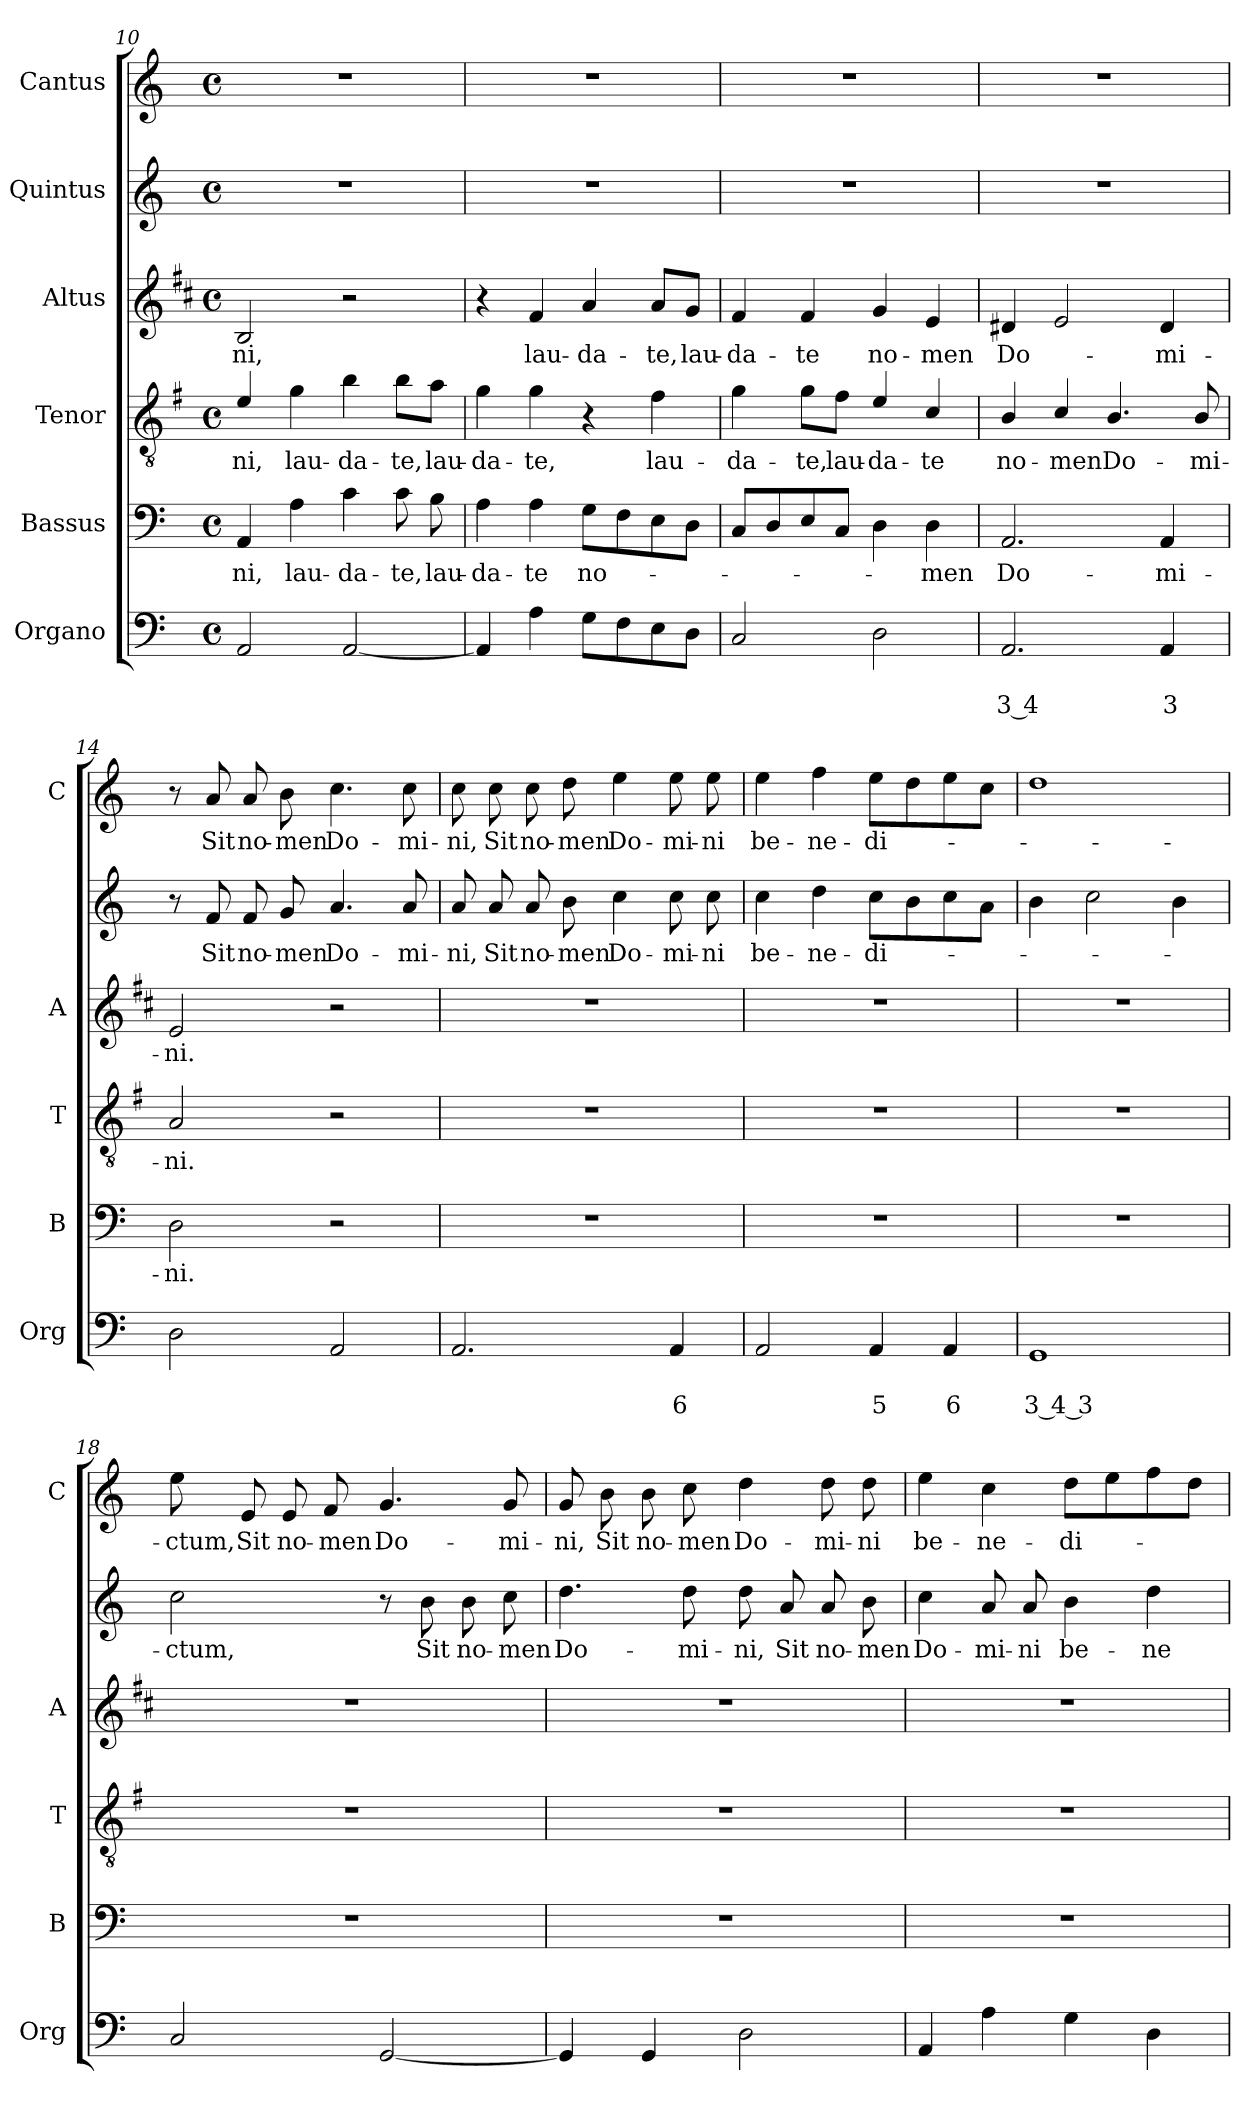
**kern	**text	**text	**kern	**text	**kern	**text	**kern	**text	**kern	**text	**kern	**text
*part6	*part6	*part6	*part5	*part5	*part4	*part4	*part3	*part3	*part2	*part2	*part1	*part1
*staff6	*staff6	*staff6	*staff5	*staff5	*staff4	*staff4	*staff3	*staff3	*staff2	*staff2	*staff1	*staff1
*I"Organo	*	*	*I"Bassus	*	*I"Tenor	*	*I"Altus	*	*I"Quintus	*	*I"Cantus	*
*I'Org	*	*	*I'B	*	*I'T	*	*I'A	*	*	*	*I'C	*
*clefF4	*	*	*clefF4	*	*clefGv2	*	*clefG2	*	*clefG2	*	*clefG2	*
*	*	*	*	*	*ITrd4c7	*	*ITrd1c2	*	*	*	*	*
*k[]	*	*	*k[]	*	*k[]	*	*k[]	*	*k[]	*	*k[]	*
*C:	*	*	*C:	*	*C:	*	*C:	*	*C:	*	*C:	*
*M4/4	*	*	*M4/4	*	*M4/4	*	*M4/4	*	*M4/4	*	*M4/4	*
*met(c)	*	*	*met(c)	*	*met(c)	*	*met(c)	*	*met(c)	*	*met(c)	*
=10	=10	=10	=10	=10	=10	=10	=10	=10	=10	=10	=10	=10
!	!	!	!	!LO:LY:b	!	!LO:LY:b	!	!LO:LY:b	!	!	!	!
2AA/	.	.	4AA/	-ni,	4A/	-ni,	2A/	-ni,	1r	.	1r	.
!	!	!	!	!LO:LY:b	!	!LO:LY:b	!	!	!	!	!	!
.	.	.	4A\	lau-	4c\	lau-	.	.	.	.	.	.
!	!	!	!	!LO:LY:b	!	!LO:LY:b	!	!	!	!	!	!
[2AA/	.	.	4c\	-da-	4e\	-da-	2r	.	.	.	.	.
!	!	!	!	!LO:LY:b	!	!LO:LY:b	!	!	!	!	!	!
.	.	.	8c\	-te,	8e\L	-te,	.	.	.	.	.	.
!	!	!	!	!LO:LY:b	!	!LO:LY:b	!	!	!	!	!	!
.	.	.	8B\	lau-	8d\J	lau-	.	.	.	.	.	.
=11	=11	=11	=11	=11	=11	=11	=11	=11	=11	=11	=11	=11
!	!	!	!	!LO:LY:b	!	!LO:LY:b	!	!	!	!	!	!
4AA/]	.	.	4A\	-da-	4c\	-da-	4r	.	1r	.	1r	.
!	!	!	!	!LO:LY:b	!	!LO:LY:b	!	!LO:LY:b	!	!	!	!
4A\	.	.	4A\	-te	4c\	-te,	4e/	lau-	.	.	.	.
!	!	!	!	!LO:LY:b	!	!	!	!LO:LY:b	!	!	!	!
8G\L	.	.	8G\L	no-	4r	.	4g/	-da-	.	.	.	.
8F\	.	.	8F\	.	.	.	.	.	.	.	.	.
!	!	!	!	!	!	!LO:LY:b	!	!LO:LY:b	!	!	!	!
8E\	.	.	8E\	.	4B\	lau-	8g/L	-te,	.	.	.	.
!	!	!	!	!	!	!	!	!LO:LY:b	!	!	!	!
8D\J	.	.	8D\J	.	.	.	8f/J	lau-	.	.	.	.
!!LO:PB:g=z
=12	=12	=12	=12	=12	=12	=12	=12	=12	=12	=12	=12	=12
!	!	!	!	!	!	!LO:LY:b	!	!LO:LY:b	!	!	!	!
2C/	.	.	8C/L	.	4c\	-da-	4e/	-da-	1r	.	1r	.
.	.	.	8D/	.	.	.	.	.	.	.	.	.
!	!	!	!	!	!	!LO:LY:b	!	!LO:LY:b	!	!	!	!
.	.	.	8E/	.	8c\L	-te,	4e/	-te	.	.	.	.
!	!	!	!	!	!	!LO:LY:b	!	!	!	!	!	!
.	.	.	8C/J	.	8B\J	lau-	.	.	.	.	.	.
!	!	!	!	!	!	!LO:LY:b	!	!LO:LY:b	!	!	!	!
2D\	.	.	4D\	.	4A/	-da-	4f/	no-	.	.	.	.
!	!	!	!	!LO:LY:b	!	!LO:LY:b	!	!LO:LY:b	!	!	!	!
.	.	.	4D\	-men	4F/	-te	4d/	-men	.	.	.	.
=13	=13	=13	=13	=13	=13	=13	=13	=13	=13	=13	=13	=13
!	!	!LO:LY:b	!	!LO:LY:b	!	!LO:LY:b	!	!LO:LY:b	!	!	!	!
2.AA/	.	3 4	2.AA/	Do-	4E/	no-	4c#X/	Do-	1r	.	1r	.
!	!	!	!	!	!	!LO:LY:b	!	!	!	!	!	!
.	.	.	.	.	4F/	-men	2d/	.	.	.	.	.
!	!	!	!	!	!	!LO:LY:b	!	!	!	!	!	!
.	.	.	.	.	4.E/	Do-	.	.	.	.	.	.
!	!	!LO:LY:b	!	!LO:LY:b	!	!	!	!LO:LY:b	!	!	!	!
4AA/	.	3	4AA/	-mi-	.	.	4c#/	-mi-	.	.	.	.
!	!	!	!	!	!	!LO:LY:b	!	!	!	!	!	!
.	.	.	.	.	8E/	-mi-	.	.	.	.	.	.
=14	=14	=14	=14	=14	=14	=14	=14	=14	=14	=14	=14	=14
!	!	!	!	!LO:LY:b	!	!LO:LY:b	!	!LO:LY:b	!	!	!	!
2D\	.	.	2D\	-ni.	2D/	-ni.	2d/	-ni.	8r	.	8r	.
!	!	!	!	!	!	!	!	!	!	!LO:LY:b	!	!LO:LY:b
.	.	.	.	.	.	.	.	.	8f/	Sit	8a/	Sit
!	!	!	!	!	!	!	!	!	!	!LO:LY:b	!	!LO:LY:b
.	.	.	.	.	.	.	.	.	8f/	no-	8a/	no-
!	!	!	!	!	!	!	!	!	!	!LO:LY:b	!	!LO:LY:b
.	.	.	.	.	.	.	.	.	8g/	-men	8b\	-men
!	!	!	!	!	!	!	!	!	!	!LO:LY:b	!	!LO:LY:b
2AA/	.	.	2r	.	2r	.	2r	.	4.a/	Do-	4.cc\	Do-
!	!	!	!	!	!	!	!	!	!	!LO:LY:b	!	!LO:LY:b
.	.	.	.	.	.	.	.	.	8a/	-mi-	8cc\	-mi-
=15	=15	=15	=15	=15	=15	=15	=15	=15	=15	=15	=15	=15
!	!	!	!	!	!	!	!	!	!	!LO:LY:b	!	!LO:LY:b
2.AA/	.	.	1r	.	1r	.	1r	.	8a/	-ni,	8cc\	-ni,
!	!	!	!	!	!	!	!	!	!	!LO:LY:b	!	!LO:LY:b
.	.	.	.	.	.	.	.	.	8a/	Sit	8cc\	Sit
!	!	!	!	!	!	!	!	!	!	!LO:LY:b	!	!LO:LY:b
.	.	.	.	.	.	.	.	.	8a/	no-	8cc\	no-
!	!	!	!	!	!	!	!	!	!	!LO:LY:b	!	!LO:LY:b
.	.	.	.	.	.	.	.	.	8b\	-men	8dd\	-men
!	!	!	!	!	!	!	!	!	!	!LO:LY:b	!	!LO:LY:b
.	.	.	.	.	.	.	.	.	4cc\	Do-	4ee\	Do-
!	!	!LO:LY:b	!	!	!	!	!	!	!	!LO:LY:b	!	!LO:LY:b
4AA/	.	6	.	.	.	.	.	.	8cc\	-mi-	8ee\	-mi-
!	!	!	!	!	!	!	!	!	!	!LO:LY:b	!	!LO:LY:b
.	.	.	.	.	.	.	.	.	8cc\	-ni	8ee\	-ni
=16	=16	=16	=16	=16	=16	=16	=16	=16	=16	=16	=16	=16
!	!	!	!	!	!	!	!	!	!	!LO:LY:b	!	!LO:LY:b
2AA/	.	.	1r	.	1r	.	1r	.	4cc\	be-	4ee\	be-
!	!	!	!	!	!	!	!	!	!	!LO:LY:b	!	!LO:LY:b
.	.	.	.	.	.	.	.	.	4dd\	-ne-	4ff\	-ne-
!	!	!LO:LY:b	!	!	!	!	!	!	!	!LO:LY:b	!	!LO:LY:b
4AA/	.	5	.	.	.	.	.	.	8cc\L	-di-	8ee\L	-di-
.	.	.	.	.	.	.	.	.	8b\	.	8dd\	.
!	!	!LO:LY:b	!	!	!	!	!	!	!	!	!	!
4AA/	.	6	.	.	.	.	.	.	8cc\	.	8ee\	.
.	.	.	.	.	.	.	.	.	8a\J	.	8cc\J	.
=17	=17	=17	=17	=17	=17	=17	=17	=17	=17	=17	=17	=17
!	!	!LO:LY:b	!	!	!	!	!	!	!	!	!	!
1GG	.	3 4 3	1r	.	1r	.	1r	.	4b\	.	1dd	.
.	.	.	.	.	.	.	.	.	2cc\	.	.	.
.	.	.	.	.	.	.	.	.	4b\	.	.	.
!!LO:LB:g=z
=18	=18	=18	=18	=18	=18	=18	=18	=18	=18	=18	=18	=18
!	!	!	!	!	!	!	!	!	!	!LO:LY:b	!	!LO:LY:b
2C/	.	.	1r	.	1r	.	1r	.	2cc\	-ctum,	8ee\	-ctum,
!	!	!	!	!	!	!	!	!	!	!	!	!LO:LY:b
.	.	.	.	.	.	.	.	.	.	.	8e/	Sit
!	!	!	!	!	!	!	!	!	!	!	!	!LO:LY:b
.	.	.	.	.	.	.	.	.	.	.	8e/	no-
!	!	!	!	!	!	!	!	!	!	!	!	!LO:LY:b
.	.	.	.	.	.	.	.	.	.	.	8f/	-men
!	!	!	!	!	!	!	!	!	!	!	!	!LO:LY:b
[2GG/	.	.	.	.	.	.	.	.	8r	.	4.g/	Do-
!	!	!	!	!	!	!	!	!	!	!LO:LY:b	!	!
.	.	.	.	.	.	.	.	.	8b\	Sit	.	.
!	!	!	!	!	!	!	!	!	!	!LO:LY:b	!	!
.	.	.	.	.	.	.	.	.	8b\	no-	.	.
!	!	!	!	!	!	!	!	!	!	!LO:LY:b	!	!LO:LY:b
.	.	.	.	.	.	.	.	.	8cc\	-men	8g/	-mi-
=19	=19	=19	=19	=19	=19	=19	=19	=19	=19	=19	=19	=19
!	!	!	!	!	!	!	!	!	!	!LO:LY:b	!	!LO:LY:b
4GG/]	.	.	1r	.	1r	.	1r	.	4.dd\	Do-	8g/	-ni,
!	!	!	!	!	!	!	!	!	!	!	!	!LO:LY:b
.	.	.	.	.	.	.	.	.	.	.	8b\	Sit
!	!	!	!	!	!	!	!	!	!	!	!	!LO:LY:b
4GG/	.	.	.	.	.	.	.	.	.	.	8b\	no-
!	!	!	!	!	!	!	!	!	!	!LO:LY:b	!	!LO:LY:b
.	.	.	.	.	.	.	.	.	8dd\	-mi-	8cc\	-men
!	!	!	!	!	!	!	!	!	!	!LO:LY:b	!	!LO:LY:b
2D\	.	.	.	.	.	.	.	.	8dd\	-ni,	4dd\	Do-
!	!	!	!	!	!	!	!	!	!	!LO:LY:b	!	!
.	.	.	.	.	.	.	.	.	8a/	Sit	.	.
!	!	!	!	!	!	!	!	!	!	!LO:LY:b	!	!LO:LY:b
.	.	.	.	.	.	.	.	.	8a/	no-	8dd\	-mi-
!	!	!	!	!	!	!	!	!	!	!LO:LY:b	!	!LO:LY:b
.	.	.	.	.	.	.	.	.	8b\	-men	8dd\	-ni
=20	=20	=20	=20	=20	=20	=20	=20	=20	=20	=20	=20	=20
!	!	!	!	!	!	!	!	!	!	!LO:LY:b	!	!LO:LY:b
4AA/	.	.	1r	.	1r	.	1r	.	4cc\	Do-	4ee\	be-
!	!	!	!	!	!	!	!	!	!	!LO:LY:b	!	!LO:LY:b
4A\	.	.	.	.	.	.	.	.	8a/	-mi-	4cc\	-ne-
!	!	!	!	!	!	!	!	!	!	!LO:LY:b	!	!
.	.	.	.	.	.	.	.	.	8a/	-ni	.	.
!	!	!	!	!	!	!	!	!	!	!LO:LY:b	!	!LO:LY:b
4G\	.	.	.	.	.	.	.	.	4b\	be-	8dd\L	-di-
.	.	.	.	.	.	.	.	.	.	.	8ee\	.
!	!	!	!	!	!	!	!	!	!	!LO:LY:b	!	!
4D\	.	.	.	.	.	.	.	.	4dd\	-ne-	8ff\	.
.	.	.	.	.	.	.	.	.	.	.	8dd\J	.
=	=	=	=	=	=	=	=	=	=	=	=	=
*-	*-	*-	*-	*-	*-	*-	*-	*-	*-	*-	*-	*-
